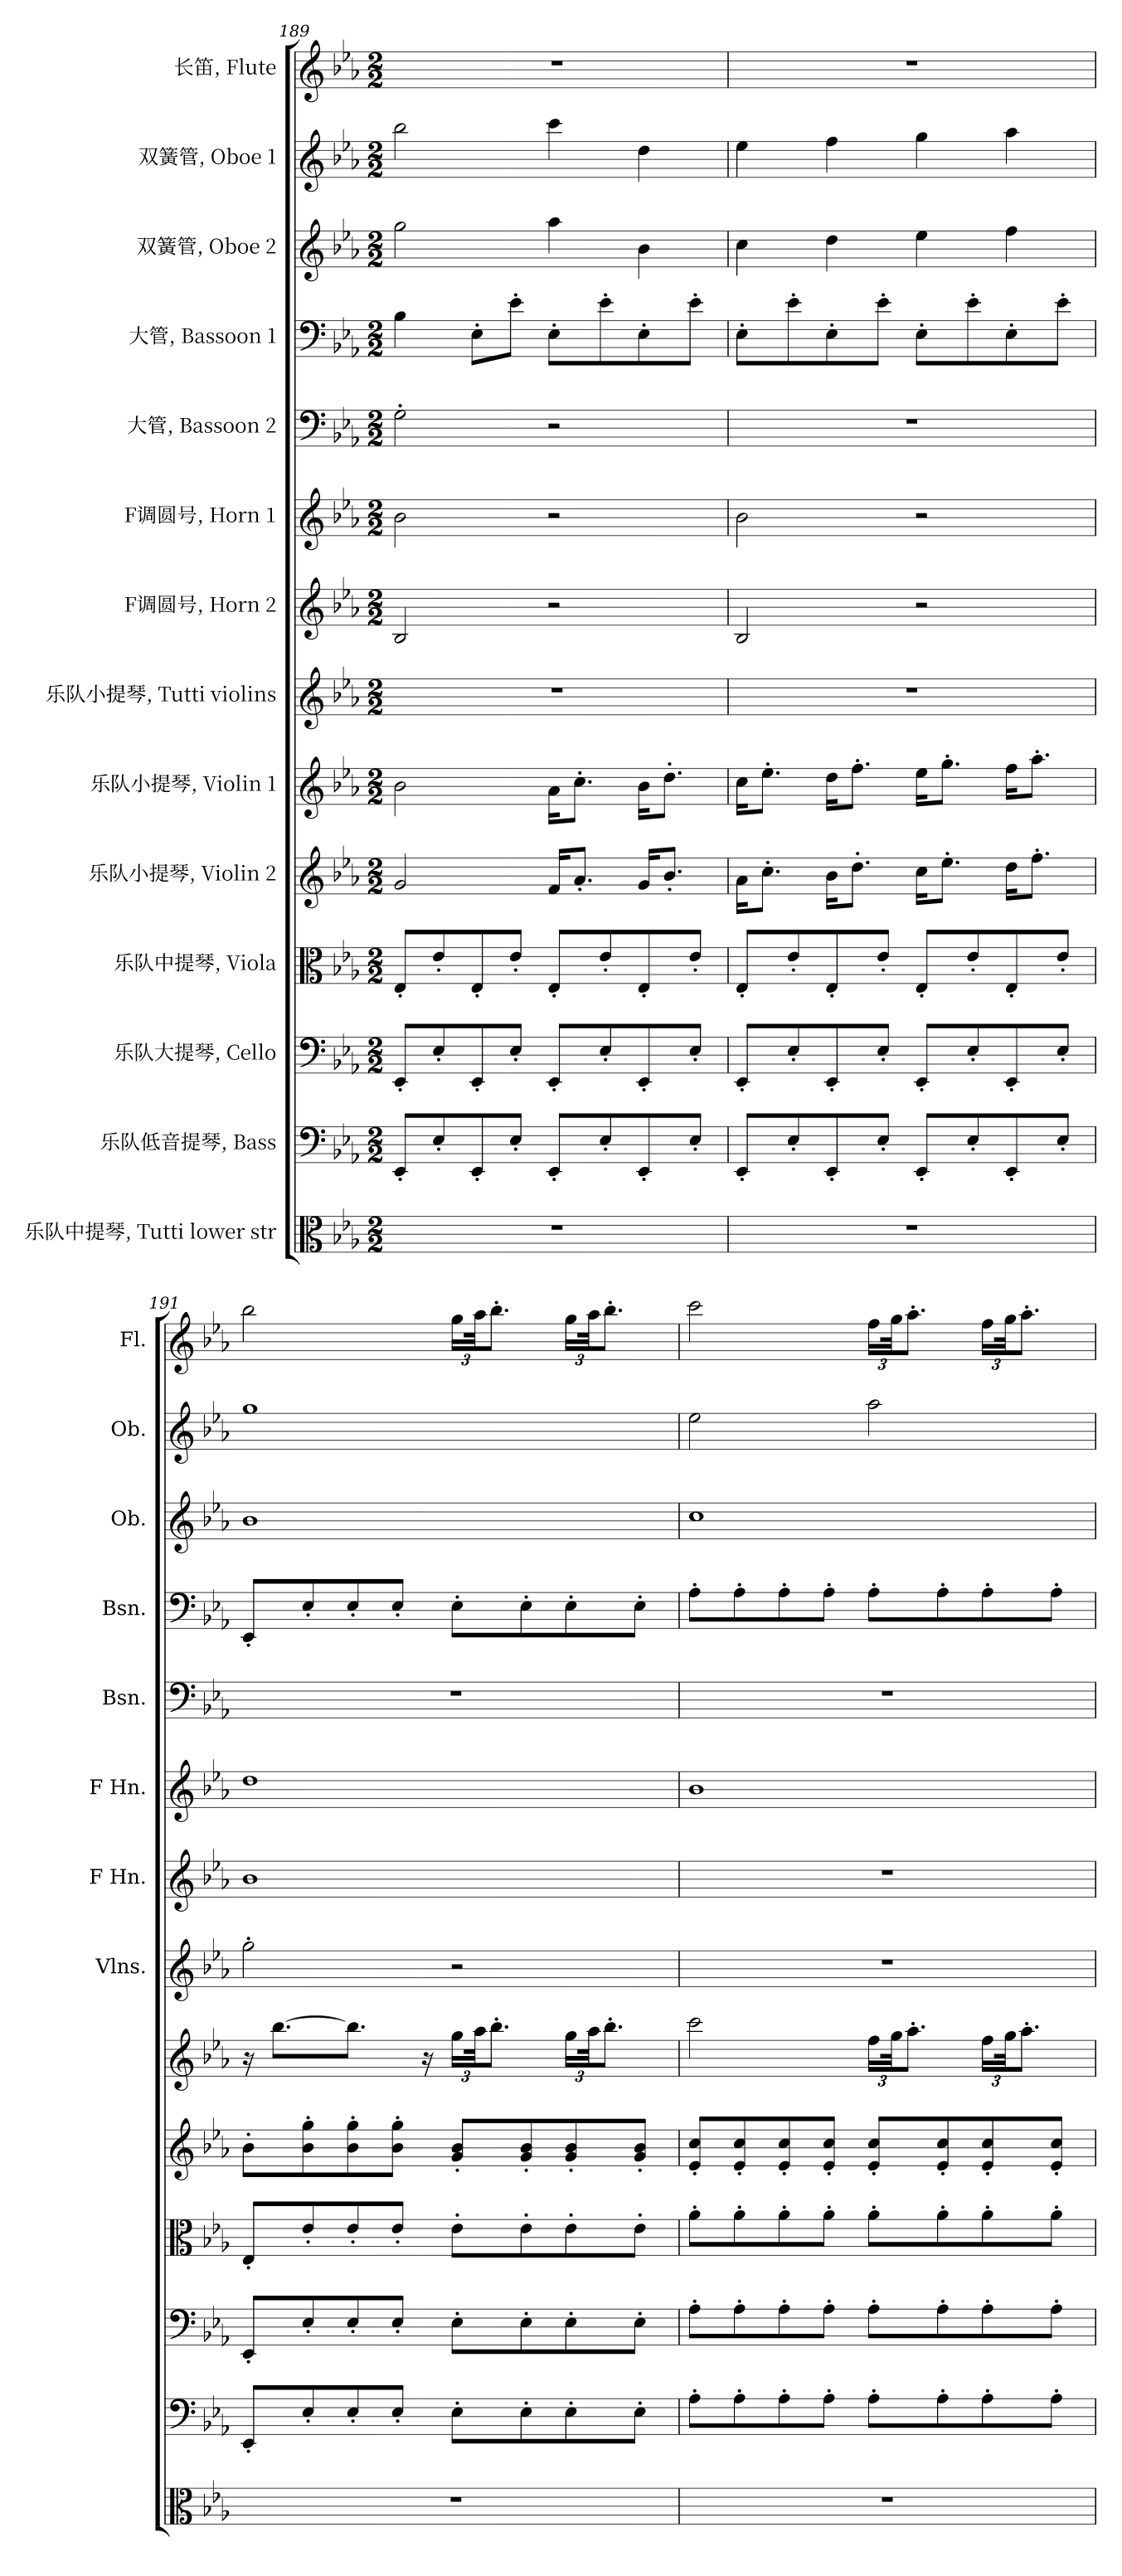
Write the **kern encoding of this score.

**kern	**kern	**kern	**kern	**kern	**kern	**kern	**kern	**kern	**kern	**kern	**kern	**kern	**kern
*part14	*part13	*part12	*part11	*part10	*part9	*part8	*part7	*part6	*part5	*part4	*part3	*part2	*part1
*staff14	*staff13	*staff12	*staff11	*staff10	*staff9	*staff8	*staff7	*staff6	*staff5	*staff4	*staff3	*staff2	*staff1
*I"乐队中提琴, Tutti lower str	*I"乐队低音提琴, Bass	*I"乐队大提琴, Cello	*I"乐队中提琴, Viola	*I"乐队小提琴, Violin 2	*I"乐队小提琴, Violin 1	*I"乐队小提琴, Tutti violins	*I"F调圆号, Horn 2	*I"F调圆号, Horn 1	*I"大管, Bassoon 2	*I"大管, Bassoon 1	*I"双簧管, Oboe 2	*I"双簧管, Oboe 1	*I"长笛, Flute
*	*	*	*	*	*	*I'Vlns.	*I'F Hn.	*I'F Hn.	*I'Bsn.	*I'Bsn.	*I'Ob.	*I'Ob.	*I'Fl.
*clefC3	*clefF4	*clefF4	*clefC3	*clefG2	*clefG2	*clefG2	*clefG2	*clefG2	*clefF4	*clefF4	*clefG2	*clefG2	*clefG2
*	*ITrd7c12	*	*	*	*	*	*ITrd4c7	*ITrd4c7	*	*	*	*	*
*k[b-e-a-]	*k[b-e-a-]	*k[b-e-a-]	*k[b-e-a-]	*k[b-e-a-]	*k[b-e-a-]	*k[b-e-a-]	*k[b-e-a-d-]	*k[b-e-a-d-]	*k[b-e-a-]	*k[b-e-a-]	*k[b-e-a-]	*k[b-e-a-]	*k[b-e-a-]
*M2/2	*M2/2	*M2/2	*M2/2	*M2/2	*M2/2	*M2/2	*M2/2	*M2/2	*M2/2	*M2/2	*M2/2	*M2/2	*M2/2
*MM160	*MM160	*MM160	*MM160	*MM160	*MM160	*MM160	*MM160	*MM160	*MM160	*MM160	*MM160	*MM160	*MM160
=189	=189	=189	=189	=189	=189	=189	=189	=189	=189	=189	=189	=189	=189
1r	8EEE-'/L	8EE-'/L	8E-'/L	2g/	2b-\	1r	2E-/	2e-\	2G'\	4B-\	2gg\	2bb-\	1r
.	8EE-'/	8E-'/	8e-'/	.	.	.	.	.	.	.	.	.	.
.	8EEE-'/	8EE-'/	8E-'/	.	.	.	.	.	.	8E-'\L	.	.	.
.	8EE-'/J	8E-'/J	8e-'/J	.	.	.	.	.	.	8e-'\J	.	.	.
.	8EEE-'/L	8EE-'/L	8E-'/L	16f/KL	16a-\KL	.	2r	2r	2r	8E-'\L	4aa-\	4ccc\	.
.	.	.	.	8.a-'/J	8.cc'\J	.	.	.	.	.	.	.	.
.	8EE-'/	8E-'/	8e-'/	.	.	.	.	.	.	8e-'\	.	.	.
.	8EEE-'/	8EE-'/	8E-'/	16g/KL	16b-\KL	.	.	.	.	8E-'\	4b-\	4dd\	.
.	.	.	.	8.b-'/J	8.dd'\J	.	.	.	.	.	.	.	.
.	8EE-'/J	8E-'/J	8e-'/J	.	.	.	.	.	.	8e-'\J	.	.	.
!!LO:PB:g=z
=190	=190	=190	=190	=190	=190	=190	=190	=190	=190	=190	=190	=190	=190
1r	8EEE-'/L	8EE-'/L	8E-'/L	16a-\KL	16cc\KL	1r	2E-/	2e-\	1r	8E-'\L	4cc\	4ee-\	1r
.	.	.	.	8.cc'\J	8.ee-'\J	.	.	.	.	.	.	.	.
.	8EE-'/	8E-'/	8e-'/	.	.	.	.	.	.	8e-'\	.	.	.
.	8EEE-'/	8EE-'/	8E-'/	16b-\KL	16dd\KL	.	.	.	.	8E-'\	4dd\	4ff\	.
.	.	.	.	8.dd'\J	8.ff'\J	.	.	.	.	.	.	.	.
.	8EE-'/J	8E-'/J	8e-'/J	.	.	.	.	.	.	8e-'\J	.	.	.
.	8EEE-'/L	8EE-'/L	8E-'/L	16cc\KL	16ee-\KL	.	2r	2r	.	8E-'\L	4ee-\	4gg\	.
.	.	.	.	8.ee-'\J	8.gg'\J	.	.	.	.	.	.	.	.
.	8EE-'/	8E-'/	8e-'/	.	.	.	.	.	.	8e-'\	.	.	.
.	8EEE-'/	8EE-'/	8E-'/	16dd\KL	16ff\KL	.	.	.	.	8E-'\	4ff\	4aa-\	.
.	.	.	.	8.ff'\J	8.aa-'\J	.	.	.	.	.	.	.	.
.	8EE-'/J	8E-'/J	8e-'/J	.	.	.	.	.	.	8e-'\J	.	.	.
=191	=191	=191	=191	=191	=191	=191	=191	=191	=191	=191	=191	=191	=191
*	*	*	*	*	*	*	*	*	*	*	*	*	*MM160
1r	8EEE-'/L	8EE-'/L	8E-'/L	8b-'\L	16r	2gg'\	1e-	1g	1r	8EE-'/L	1b-	1gg	2bb-\
.	.	.	.	.	[8.bb-\L	.	.	.	.	.	.	.	.
.	8EE-'/	8E-'/	8e-'/	8b-\' 8gg\'	.	.	.	.	.	8E-'/	.	.	.
.	8EE-'/	8E-'/	8e-'/	8b-\' 8gg\'	8.bb-\J]	.	.	.	.	8E-'/	.	.	.
.	8EE-'/J	8E-'/J	8e-'/J	8b-\' 8gg\'J	.	.	.	.	.	8E-'/J	.	.	.
.	.	.	.	.	16r	.	.	.	.	.	.	.	.
*	*	*	*	*	*Xbrackettup	*	*	*	*	*	*	*	*Xbrackettup
.	8EE-'\L	8E-'\L	8e-'\L	8g/' 8b-/'L	24gg\LL	2r	.	.	.	8E-'\L	.	.	24gg\LL
.	.	.	.	.	48aa-\JK	.	.	.	.	.	.	.	48aa-\JK
.	.	.	.	.	8.bb-'\J	.	.	.	.	.	.	.	8.bb-'\J
.	8EE-'\	8E-'\	8e-'\	8g/' 8b-/'	.	.	.	.	.	8E-'\	.	.	.
.	8EE-'\	8E-'\	8e-'\	8g/' 8b-/'	24gg\LL	.	.	.	.	8E-'\	.	.	24gg\LL
.	.	.	.	.	48aa-\JK	.	.	.	.	.	.	.	48aa-\JK
.	.	.	.	.	8.bb-'\J	.	.	.	.	.	.	.	8.bb-'\J
.	8EE-'\J	8E-'\J	8e-'\J	8g/' 8b-/'J	.	.	.	.	.	8E-'\J	.	.	.
=192	=192	=192	=192	=192	=192	=192	=192	=192	=192	=192	=192	=192	=192
*	*	*	*	*	*	*	*	*	*	*	*	*	*MM160
1r	8AA-'\L	8A-'\L	8a-'\L	8e-/' 8cc/'L	2ccc\	1r	1r	1e-	1r	8A-'\L	1cc	2ee-\	2ccc\
.	8AA-'\	8A-'\	8a-'\	8e-/' 8cc/'	.	.	.	.	.	8A-'\	.	.	.
.	8AA-'\	8A-'\	8a-'\	8e-/' 8cc/'	.	.	.	.	.	8A-'\	.	.	.
.	8AA-'\J	8A-'\J	8a-'\J	8e-/' 8cc/'J	.	.	.	.	.	8A-'\J	.	.	.
.	8AA-'\L	8A-'\L	8a-'\L	8e-/' 8cc/'L	24ff\LL	.	.	.	.	8A-'\L	.	2aa-\	24ff\LL
.	.	.	.	.	48gg\JK	.	.	.	.	.	.	.	48gg\JK
.	.	.	.	.	8.aa-'\J	.	.	.	.	.	.	.	8.aa-'\J
.	8AA-'\	8A-'\	8a-'\	8e-/' 8cc/'	.	.	.	.	.	8A-'\	.	.	.
.	8AA-'\	8A-'\	8a-'\	8e-/' 8cc/'	24ff\LL	.	.	.	.	8A-'\	.	.	24ff\LL
.	.	.	.	.	48gg\JK	.	.	.	.	.	.	.	48gg\JK
.	.	.	.	.	8.aa-'\J	.	.	.	.	.	.	.	8.aa-'\J
.	8AA-'\J	8A-'\J	8a-'\J	8e-/' 8cc/'J	.	.	.	.	.	8A-'\J	.	.	.
=	=	=	=	=	=	=	=	=	=	=	=	=	=
*-	*-	*-	*-	*-	*-	*-	*-	*-	*-	*-	*-	*-	*-
